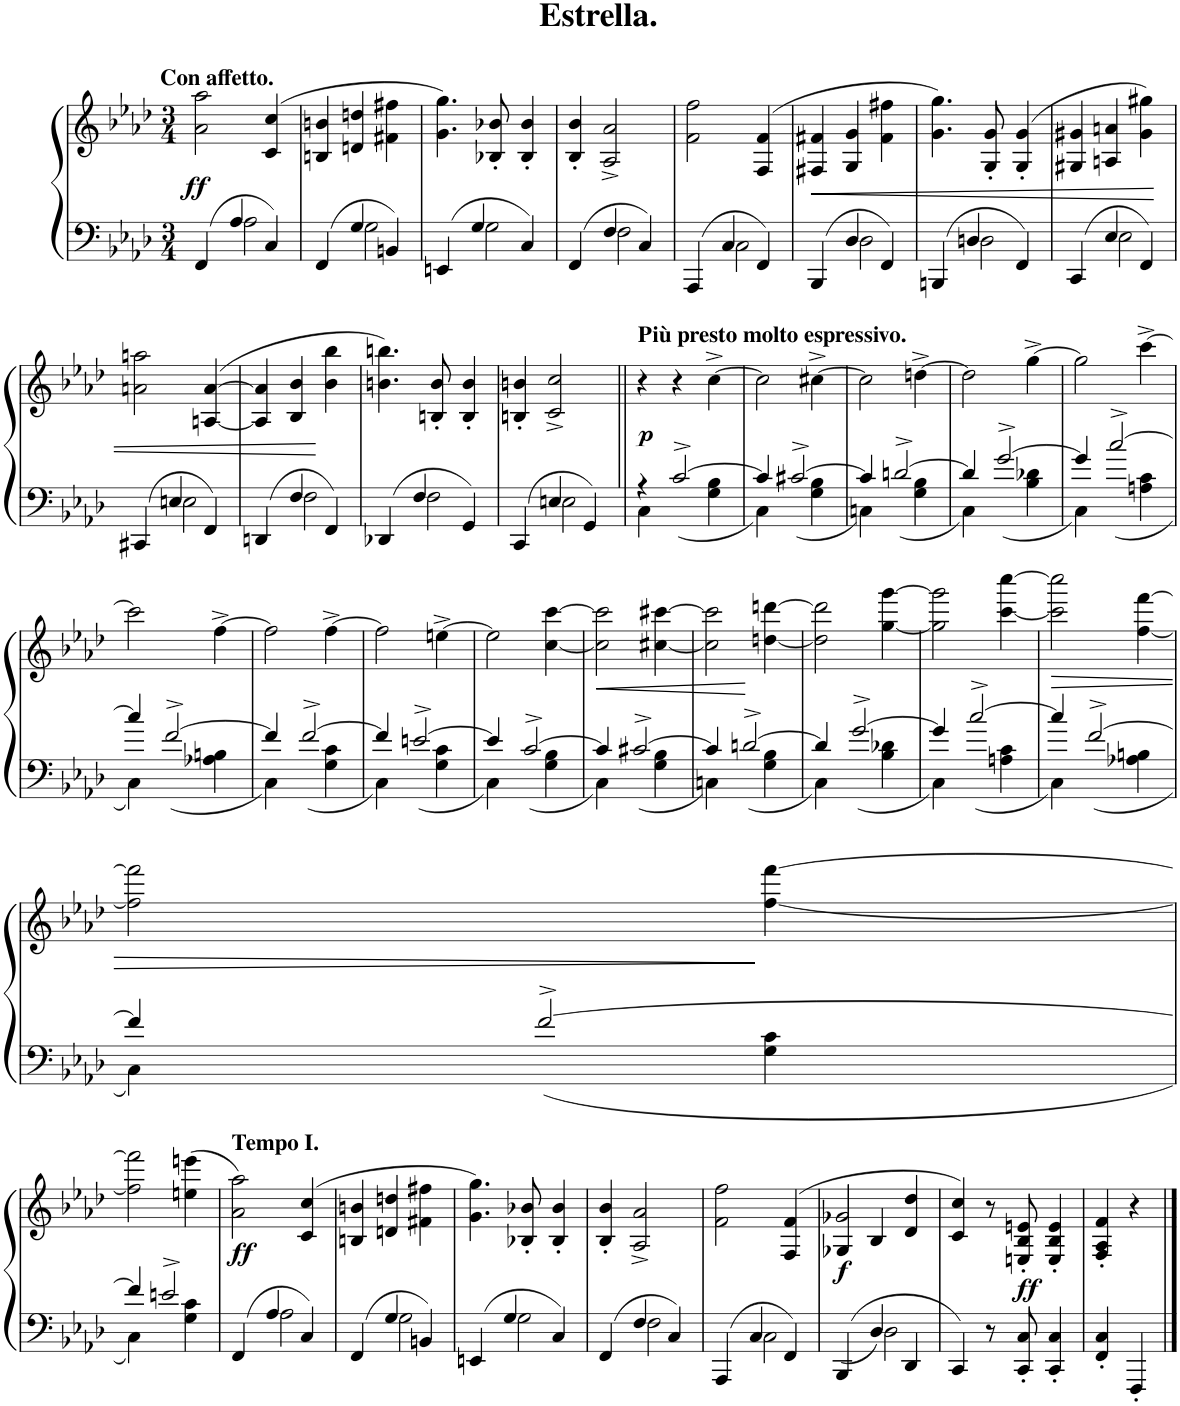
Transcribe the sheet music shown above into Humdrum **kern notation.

**kern	**kern	**dynam
*part1	*part1	*part1
*staff2	*staff1	*staff1/2
*I"Piano	*	*
*I'Pno	*	*
*clefF4	*clefG2	*
*k[b-e-a-d-]	*k[b-e-a-d-]	*
*M3/4	*M3/4	*
=1	=1	=1
*^	*	*
!	!	!LO:TX:a:B:t=Con affetto.	!
!	!	!	!LO:DY:b
4FF/	4ryy	2a-\ 2aa-\	ff
4A-/	2A-\	.	.
4C/	.	(4c/ 4cc/	.
=2	=2	=2	=2
4FF/	4ryy	4Bn/ 4bn/	.
4G/	2G\	4dn/ 4ddn/	.
4BBn/	.	4f#X\ 4ff#X\	.
=3	=3	=3	=3
4EEn/	4ryy	4.g\ 4.gg\)	.
4G/	2G\	.	.
.	.	8B-X/' 8b-X/'	.
4C/	.	4B-/' 4b-/'	.
=4	=4	=4	=4
4FF/	4ryy	4B-/' 4b-/'	.
4F/	2F\	2A-/^ 2a-/^	.
4C/	.	.	.
=5	=5	=5	=5
4AAA-/	4ryy	2f\ 2ff\	.
4C/	2C\	.	.
4FF/	.	(4F/ 4f/	.
=6	=6	=6	=6
!	!	!	!LO:HP:b
4BBB-/	4ryy	4F#X/ 4f#X/	<
4D-/	2D-\	4G/ 4g/	.
4FF/	.	4f#\ 4ff#X\	.
=7	=7	=7	=7
4BBBn/	4ryy	4.g\ 4.gg\)	.
4Dn/	2D\	.	.
.	.	8G/' 8g/'	.
4FF/	.	(4G/' 4g/'	.
=8	=8	=8	=8
4CC/	4ryy	4G#X/ 4g#X/	.
4E-/	2E-\	4An/ 4an/	.
4FF/	.	4g#\ 4gg#X\)	.
!!LO:LB:g=z
=9	=9	=9	=9
4CC#X/	4ryy	2an\ 2aan\	.
4En/	2E\	.	.
4FF/	.	([4An/ [4a/	.
=10	=10	=10	=10
4DDn/	4ryy	4A/] 4a/]	.
4F/	2F\	4B-/ 4b-/	.
4FF/	.	4b-\ 4bb-\	[
=11	=11	=11	=11
4DD-X/	4ryy	4.bn\ 4.bbn\)	.
4F/	2F\	.	.
.	.	8Bn/' 8b/'	.
4GG/	.	4B/' 4b/'	.
=12	=12	=12	=12
4CC/	4ryy	4Bn/' 4bn/'	.
4En/	2E\	2c/^ 2cc/^	.
4GG/	.	.	.
=13||	=13||	=13||	=13||
!	!	!LO:TX:a:B:t=Più presto molto espressivo.	!
!	!	!	!LO:DY:b
4r	4C\	4r	p
[2c^/	4ryy	4r	.
.	4G\ 4B-\	[4cc^\	.
=14	=14	=14	=14
4c/]	4C\	2cc\]	.
[2c#X^/	4ryy	.	.
.	4G\ 4B-\	[4cc#X^\	.
=15	=15	=15	=15
4c#/]	4Cn\	2cc#\]	.
[2dn^/	4ryy	.	.
.	4G\ 4B-\	[4ddn^\	.
=16	=16	=16	=16
4d/]	4C\	2dd\]	.
[2g^/	4ryy	.	.
.	4B-\ 4d-X\	[4gg^\	.
=17	=17	=17	=17
4g/]	4C\	2gg\]	.
[2cc^/	4ryy	.	.
.	4An\ 4c\	[4ccc^\	.
!!LO:LB:g=z
=18	=18	=18	=18
4cc/]	4C\	2ccc\]	.
[2f^/	4ryy	.	.
.	4A-X\ 4Bn\	[4ff^\	.
=19	=19	=19	=19
4f/]	4C\	2ff\]	.
[2f^/	4ryy	.	.
.	4G\ 4c\	[4ff^\	.
=20	=20	=20	=20
4f/]	4C\	2ff\]	.
[2en^/	4ryy	.	.
.	4G\ 4c\	[4een^\	.
=21	=21	=21	=21
4e/]	4C\	2ee\]	.
[2c^/	4ryy	.	.
.	4G\ 4B-\	[4cc\ [4ccc\	.
=22	=22	=22	=22
!	!	!	!LO:HP:b
4c/]	4C\	2cc\] 2ccc\]	<
[2c#X^/	4ryy	.	.
.	4G\ 4B-\	[4cc#X\ [4ccc#X\	.
=23	=23	=23	=23
4c#/]	4Cn\	2cc#\] 2ccc#\]	.
[2dn^/	4ryy	.	.
.	4G\ 4B-\	[4ddn\ [4dddn\	[
=24	=24	=24	=24
4d/]	4C\	2dd\] 2ddd\]	.
[2g^/	4ryy	.	.
.	4B-\ 4d-X\	[4gg\ [4ggg\	.
=25	=25	=25	=25
4g/]	4C\	2gg\] 2ggg\]	.
[2cc^/	4ryy	.	.
.	4An\ 4c\	[4ccc\ [4cccc\	.
=26	=26	=26	=26
!	!	!	!LO:HP:b
4cc/]	4C\	2ccc\] 2cccc\]	>
[2f^/	4ryy	.	.
.	4A-X\ 4Bn\	[4ff\ [4fff\	.
!!LO:LB:g=z
=27	=27	=27	=27
4f/]	4C\	2ff\] 2fff\]	.
[2f^/	4ryy	.	.
.	4G\ 4c\	[4ff\ [4fff\	]
!!LO:LB:g=z
=28	=28	=28	=28
4f/]	4C\	2ff\] 2fff\]	.
2en^/	4ryy	.	.
.	4G\ 4c\	(4een\ 4eeen\	.
=29	=29	=29	=29
!	!	!LO:TX:a:B:t=Tempo I.	!
!	!	!	!LO:DY:b
4FF/	4ryy	2a-\ 2aa-\)	ff
4A-/	2A-\	.	.
4C/	.	(4c/ 4cc/	.
=30	=30	=30	=30
4FF/	4ryy	4Bn/ 4bn/	.
4G/	2G\	4dn/ 4ddn/	.
4BBn/	.	4f#X\ 4ff#X\	.
=31	=31	=31	=31
4EEn/	4ryy	4.g\ 4.gg\)	.
4G/	2G\	.	.
.	.	8B-X/' 8b-X/'	.
4C/	.	4B-/' 4b-/'	.
=32	=32	=32	=32
4FF/	4ryy	4B-/' 4b-/'	.
4F/	2F\	2A-/^ 2a-/^	.
4C/	.	.	.
=33	=33	=33	=33
4AAA-/	4ryy	2f\ 2ff\	.
4C/	2C\	.	.
4FF/	.	(4F/ 4f/	.
=34	=34	=34	=34
*	*	*^	*
!	!	!	!	!LO:DY:b
4BBB-/	4ryy	4G-X/ 4g-X/	2g-/	f
4D-/	2D-\	4B-/	.	.
4DD-/	.	4d-/ 4dd-/	4ryy	.
*v	*v	*	*	*
*	*v	*v	*
=35	=35	=35
4CC/	4c/ 4cc/)	.
8r	8r	.
!	!	!LO:DY:b
8CC/' 8C/'	8En/' 8B-/' 8en/'	ff
4CC/' 4C/'	4E/' 4B-/' 4e/'	.
=36	=36	=36
4FF/' 4C/'	4F/' 4A-/' 4f/'	.
4FFF'/	4r	.
==	==	==
*-	*-	*-
